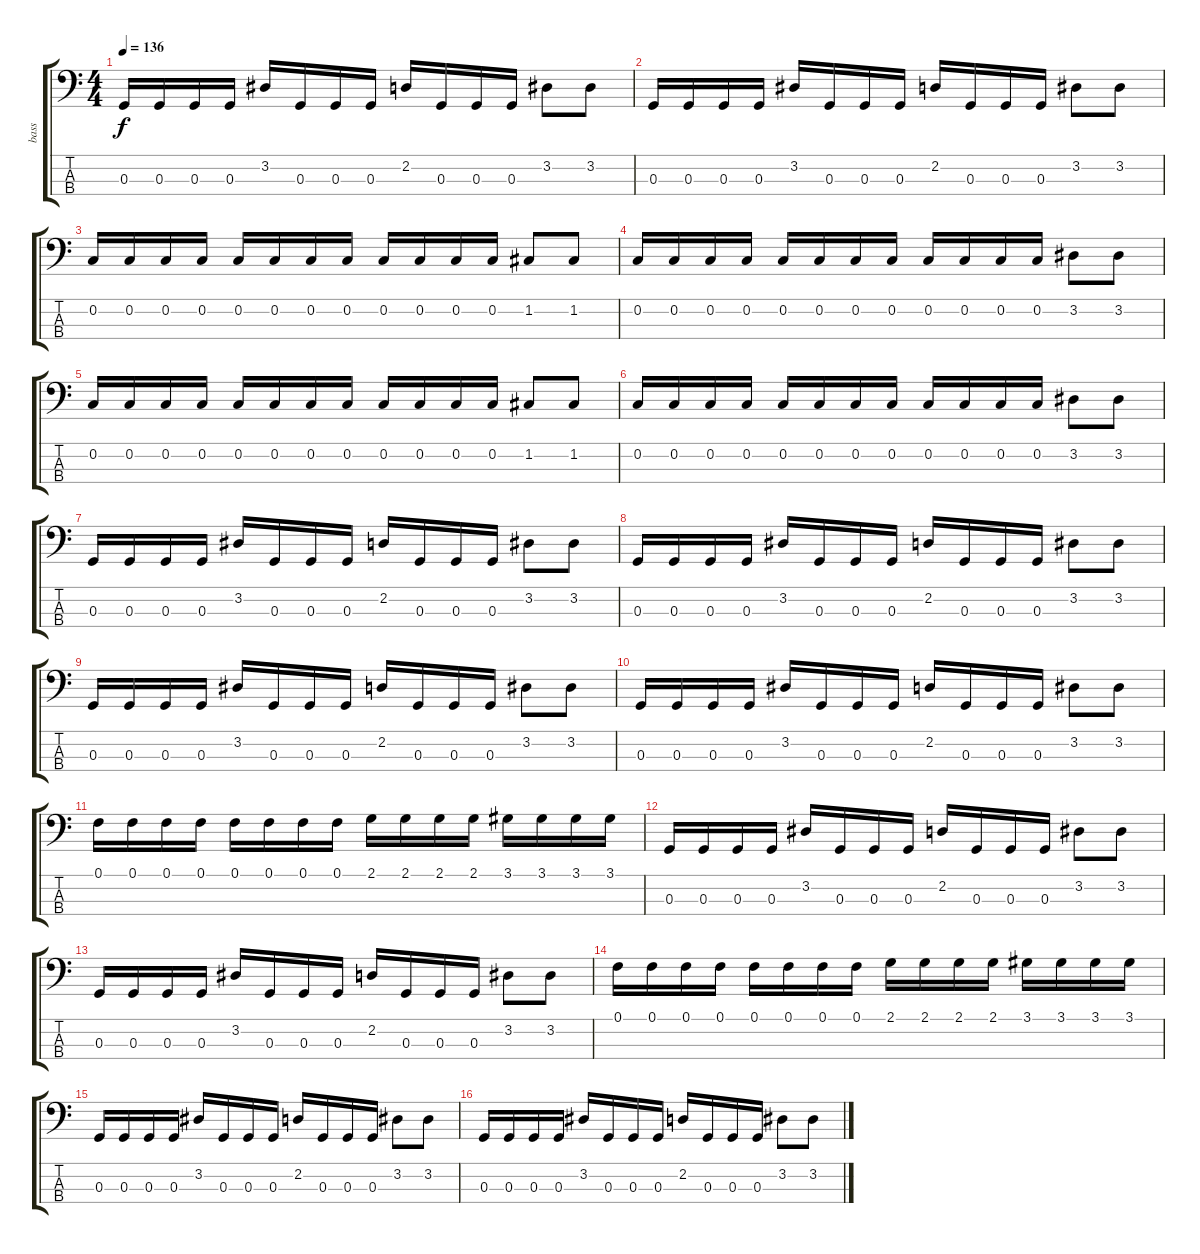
\track ("bass" "bass") {instrument acousticbass}
\staff {score tabs}
\tuning (F2 C2 G1 D1) {hide}
\ts (4 4)
\tempo 136
\clef f4
\ks c
0.3.16{dy f} 0.3.16 0.3.16 0.3.16 3.2.16 0.3.16 0.3.16 0.3.16 2.2.16 0.3.16 0.3.16 0.3.16 3.2.8 3.2.8 |
0.3.16 0.3.16 0.3.16 0.3.16 3.2.16 0.3.16 0.3.16 0.3.16 2.2.16 0.3.16 0.3.16 0.3.16 3.2.8 3.2.8 |
0.2.16 0.2.16 0.2.16 0.2.16 0.2.16 0.2.16 0.2.16 0.2.16 0.2.16 0.2.16 0.2.16 0.2.16 1.2.8 1.2.8 |
0.2.16 0.2.16 0.2.16 0.2.16 0.2.16 0.2.16 0.2.16 0.2.16 0.2.16 0.2.16 0.2.16 0.2.16 3.2.8 3.2.8 |
0.2.16 0.2.16 0.2.16 0.2.16 0.2.16 0.2.16 0.2.16 0.2.16 0.2.16 0.2.16 0.2.16 0.2.16 1.2.8 1.2.8 |
0.2.16 0.2.16 0.2.16 0.2.16 0.2.16 0.2.16 0.2.16 0.2.16 0.2.16 0.2.16 0.2.16 0.2.16 3.2.8 3.2.8 |
0.3.16 0.3.16 0.3.16 0.3.16 3.2.16 0.3.16 0.3.16 0.3.16 2.2.16 0.3.16 0.3.16 0.3.16 3.2.8 3.2.8 |
0.3.16 0.3.16 0.3.16 0.3.16 3.2.16 0.3.16 0.3.16 0.3.16 2.2.16 0.3.16 0.3.16 0.3.16 3.2.8 3.2.8 |
0.3.16 0.3.16 0.3.16 0.3.16 3.2.16 0.3.16 0.3.16 0.3.16 2.2.16 0.3.16 0.3.16 0.3.16 3.2.8 3.2.8 |
0.3.16 0.3.16 0.3.16 0.3.16 3.2.16 0.3.16 0.3.16 0.3.16 2.2.16 0.3.16 0.3.16 0.3.16 3.2.8 3.2.8 |
0.1.16 0.1.16 0.1.16 0.1.16 0.1.16 0.1.16 0.1.16 0.1.16 2.1.16 2.1.16 2.1.16 2.1.16 3.1.16 3.1.16 3.1.16 3.1.16 |
0.3.16 0.3.16 0.3.16 0.3.16 3.2.16 0.3.16 0.3.16 0.3.16 2.2.16 0.3.16 0.3.16 0.3.16 3.2.8 3.2.8 |
0.3.16 0.3.16 0.3.16 0.3.16 3.2.16 0.3.16 0.3.16 0.3.16 2.2.16 0.3.16 0.3.16 0.3.16 3.2.8 3.2.8 |
0.1.16 0.1.16 0.1.16 0.1.16 0.1.16 0.1.16 0.1.16 0.1.16 2.1.16 2.1.16 2.1.16 2.1.16 3.1.16 3.1.16 3.1.16 3.1.16 |
0.3.16 0.3.16 0.3.16 0.3.16 3.2.16 0.3.16 0.3.16 0.3.16 2.2.16 0.3.16 0.3.16 0.3.16 3.2.8 3.2.8 |
0.3.16 0.3.16 0.3.16 0.3.16 3.2.16 0.3.16 0.3.16 0.3.16 2.2.16 0.3.16 0.3.16 0.3.16 3.2.8 3.2.8
